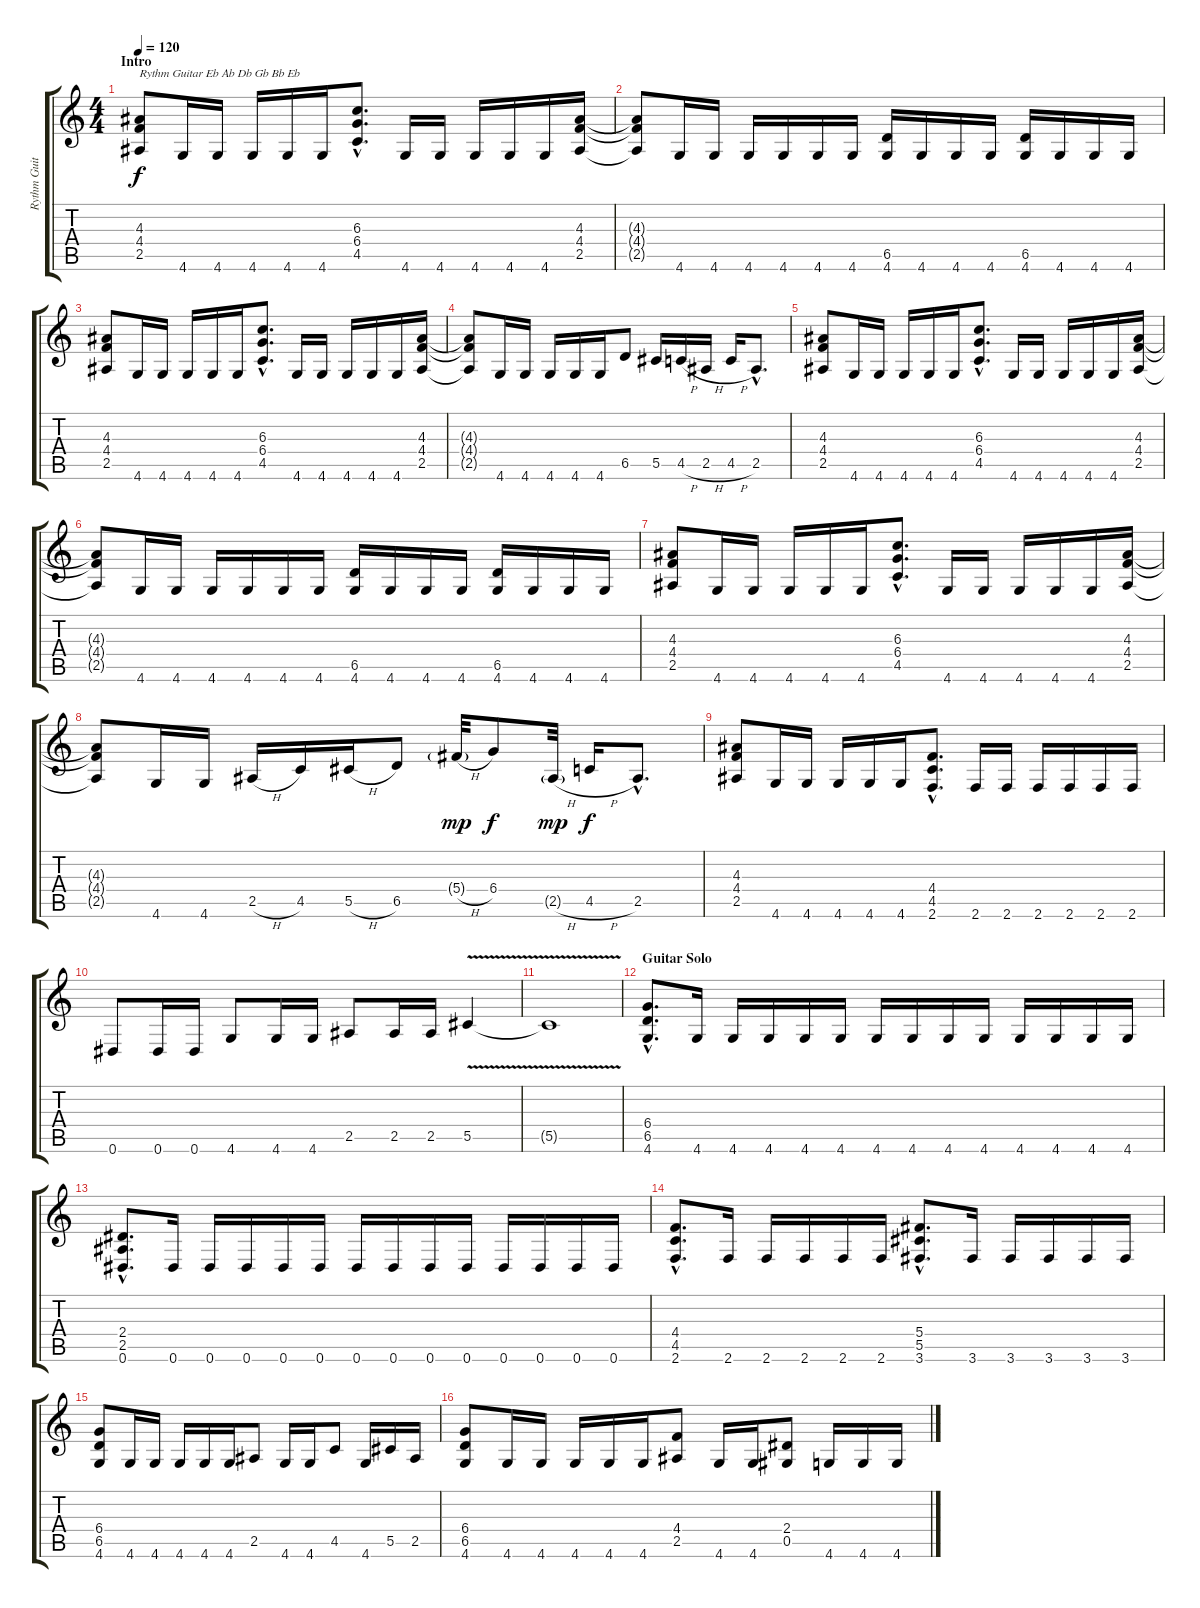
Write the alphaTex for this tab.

\track ("Rythm Guitar" "Rythm Guit") {instrument distortionguitar}
\staff {score tabs}
\tuning (Eb4 Bb3 Gb3 Db3 Ab2 Eb2) {hide}
\ts (4 4)
\section ("" "Intro")
\tempo 120
\clef g2
\ks c
(4.3 4.4 2.5).8{txt "Rythm Guitar Eb Ab Db Gb Bb Eb" dy f instrument distortionguitar} 4.6.16 4.6.16 4.6.16 4.6.16 4.6.16 (6.3{hac} 6.4{hac} 4.5{hac}).8{d} 4.6.16 4.6.16 4.6.16 4.6.16 4.6.16 (4.3 4.4 2.5).16 |
(4.3{t} 4.4{t} 2.5{t}).8 4.6.16 4.6.16 4.6.16 4.6.16 4.6.16 4.6.16 (6.5 4.6).16 4.6.16 4.6.16 4.6.16 (6.5 4.6).16 4.6.16 4.6.16 4.6.16 |
(4.3 4.4 2.5).8 4.6.16 4.6.16 4.6.16 4.6.16 4.6.16 (6.3{hac} 6.4{hac} 4.5{hac}).8{d} 4.6.16 4.6.16 4.6.16 4.6.16 4.6.16 (4.3 4.4 2.5).16 |
(4.3{t} 4.4{t} 2.5{t}).8 4.6.16 4.6.16 4.6.16 4.6.16 4.6.16 6.5.8 5.5.16 4.5{h}.16 2.5{h}.16 4.5{h}.16 2.5{hac}.8{d} |
(4.3 4.4 2.5).8 4.6.16 4.6.16 4.6.16 4.6.16 4.6.16 (6.3{hac} 6.4{hac} 4.5{hac}).8{d} 4.6.16 4.6.16 4.6.16 4.6.16 4.6.16 (4.3 4.4 2.5).16 |
(4.3{t} 4.4{t} 2.5{t}).8 4.6.16 4.6.16 4.6.16 4.6.16 4.6.16 4.6.16 (6.5 4.6).16 4.6.16 4.6.16 4.6.16 (6.5 4.6).16 4.6.16 4.6.16 4.6.16 |
(4.3 4.4 2.5).8 4.6.16 4.6.16 4.6.16 4.6.16 4.6.16 (6.3{hac} 6.4{hac} 4.5{hac}).8{d} 4.6.16 4.6.16 4.6.16 4.6.16 4.6.16 (4.3 4.4 2.5).16 |
(4.3{t} 4.4{t} 2.5{t}).8 4.6.16 4.6.16 2.5{h}.16 4.5.16 5.5{h}.16 6.5.8 5.4{h g}.32{dy mp} 6.4.8{dy f} 2.5{h g}.32{dy mp} 4.5{h}.16{dy f} 2.5{hac}.8{d} |
(4.3 4.4 2.5).8 4.6.16 4.6.16 4.6.16 4.6.16 4.6.16 (4.4{hac} 4.5{hac} 2.6{hac}).8{d} 2.6.16 2.6.16 2.6.16 2.6.16 2.6.16 2.6.16 |
0.6.8 0.6.16 0.6.16 4.6.8 4.6.16 4.6.16 2.5.8 2.5.16 2.5.16 5.5{v}.4 |
5.5{t}.1 |
\section ("" "Guitar Solo")
(6.4{hac} 6.5{hac} 4.6{hac}).8{d} 4.6.16 4.6.16 4.6.16 4.6.16 4.6.16 4.6.16 4.6.16 4.6.16 4.6.16 4.6.16 4.6.16 4.6.16 4.6.16 |
(2.4{hac} 2.5{hac} 0.6{hac}).8{d} 0.6.16 0.6.16 0.6.16 0.6.16 0.6.16 0.6.16 0.6.16 0.6.16 0.6.16 0.6.16 0.6.16 0.6.16 0.6.16 |
(4.4{hac} 4.5{hac} 2.6{hac}).8{d} 2.6.16 2.6.16 2.6.16 2.6.16 2.6.16 (5.4{hac} 5.5{hac} 3.6{hac}).8{d} 3.6.16 3.6.16 3.6.16 3.6.16 3.6.16 |
(6.4 6.5 4.6).8 4.6.16 4.6.16 4.6.16 4.6.16 4.6.16 2.5.8 4.6.16 4.6.16 4.5.8 4.6.16 5.5.16 2.5.16 |
(6.4 6.5 4.6).8 4.6.16 4.6.16 4.6.16 4.6.16 4.6.16 (4.4 2.5).8 4.6.16 4.6.16 (2.4 0.5).8 4.6.16 4.6.16 4.6.16
